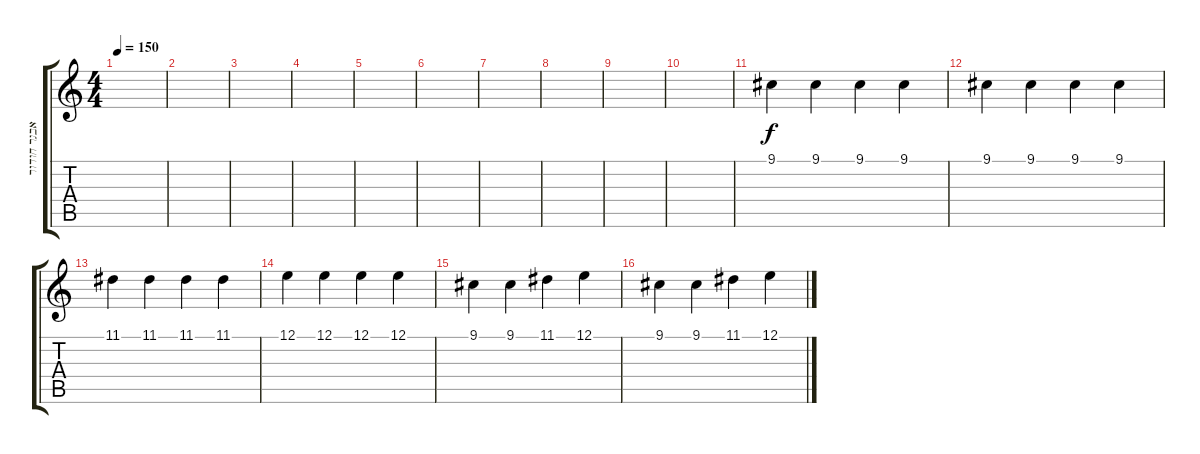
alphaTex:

\track ("אבנר חודורוב 2" "אבנר חודור") {instrument stringensemble1}
\staff {score tabs}
\tuning (E4 B3 G3 D3 A2 E2) {hide}
\ts (4 4)
\tempo 150
\clef g2
\ks c
|
|
|
|
|
|
|
|
|
|
9.1.4 9.1.4 9.1.4 9.1.4 |
9.1.4 9.1.4 9.1.4 9.1.4 |
11.1.4 11.1.4 11.1.4 11.1.4 |
12.1.4 12.1.4 12.1.4 12.1.4 |
9.1.4 9.1.4 11.1.4 12.1.4 |
9.1.4 9.1.4 11.1.4 12.1.4
